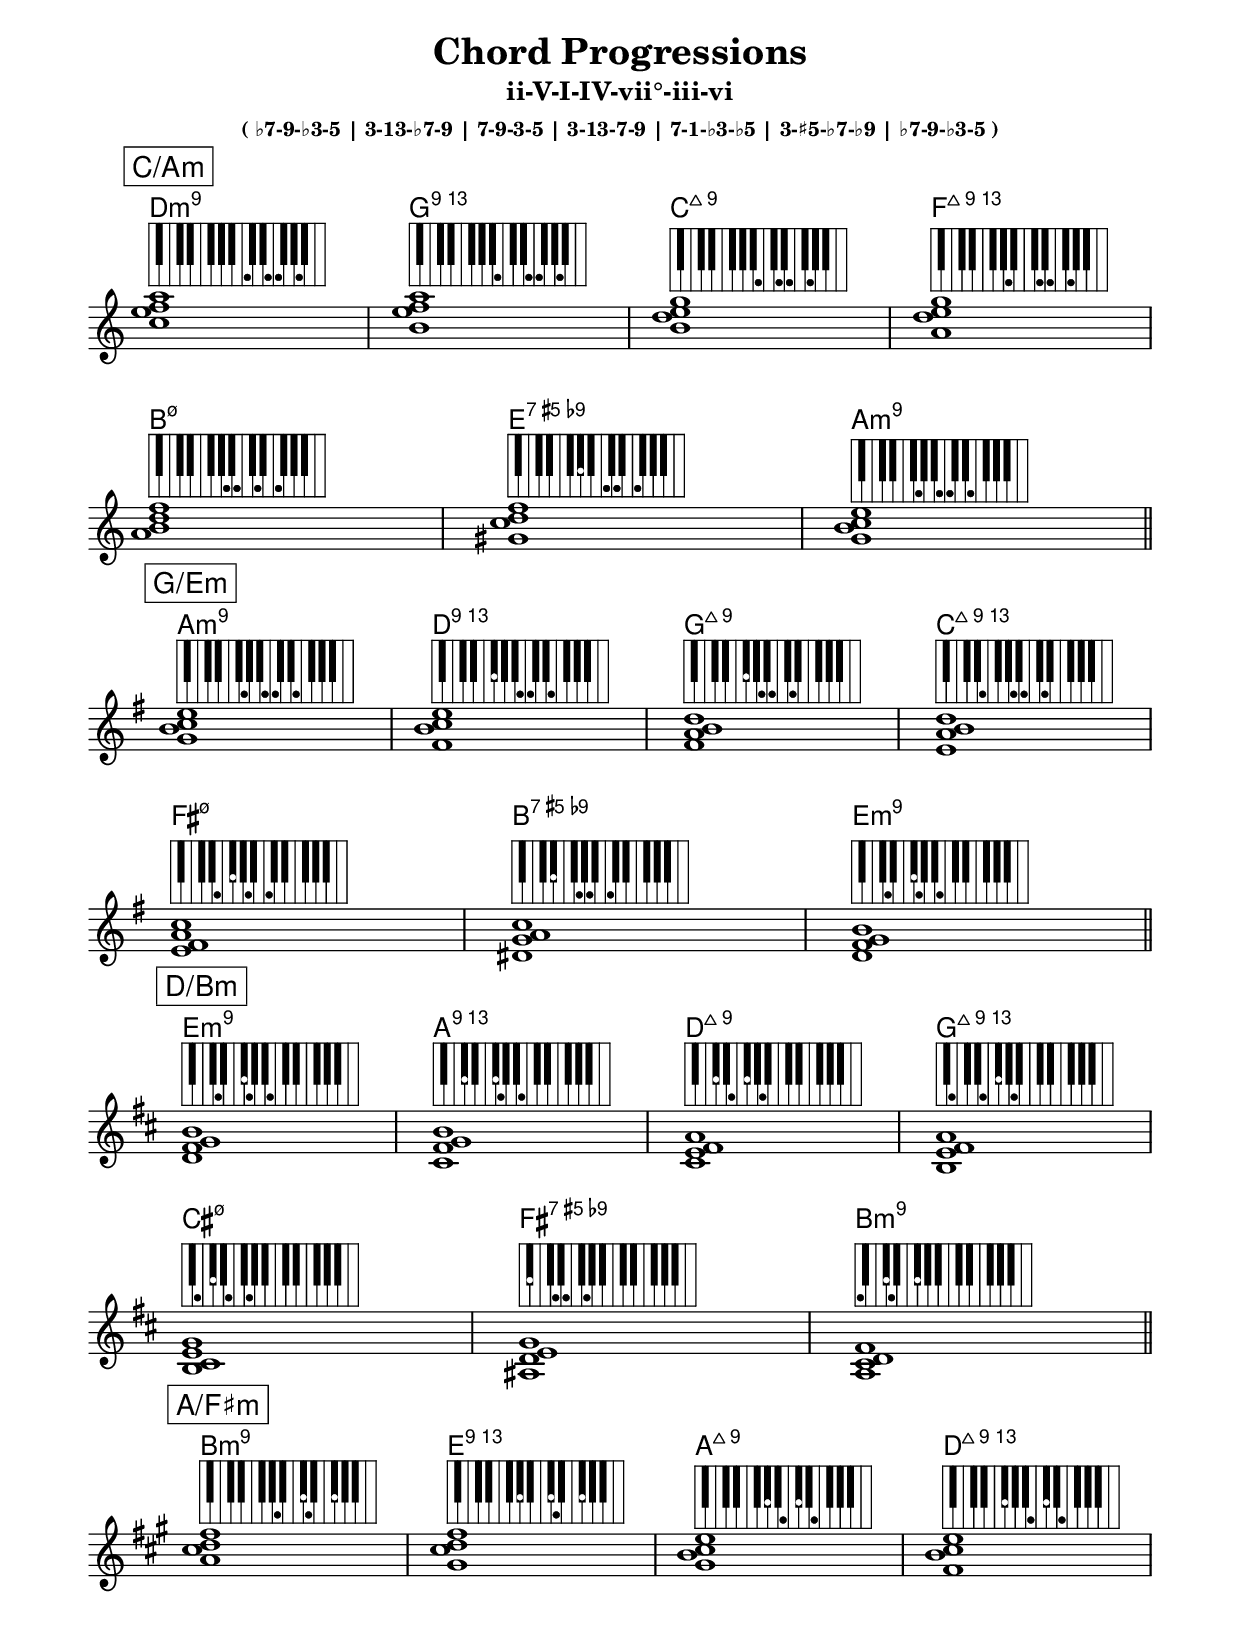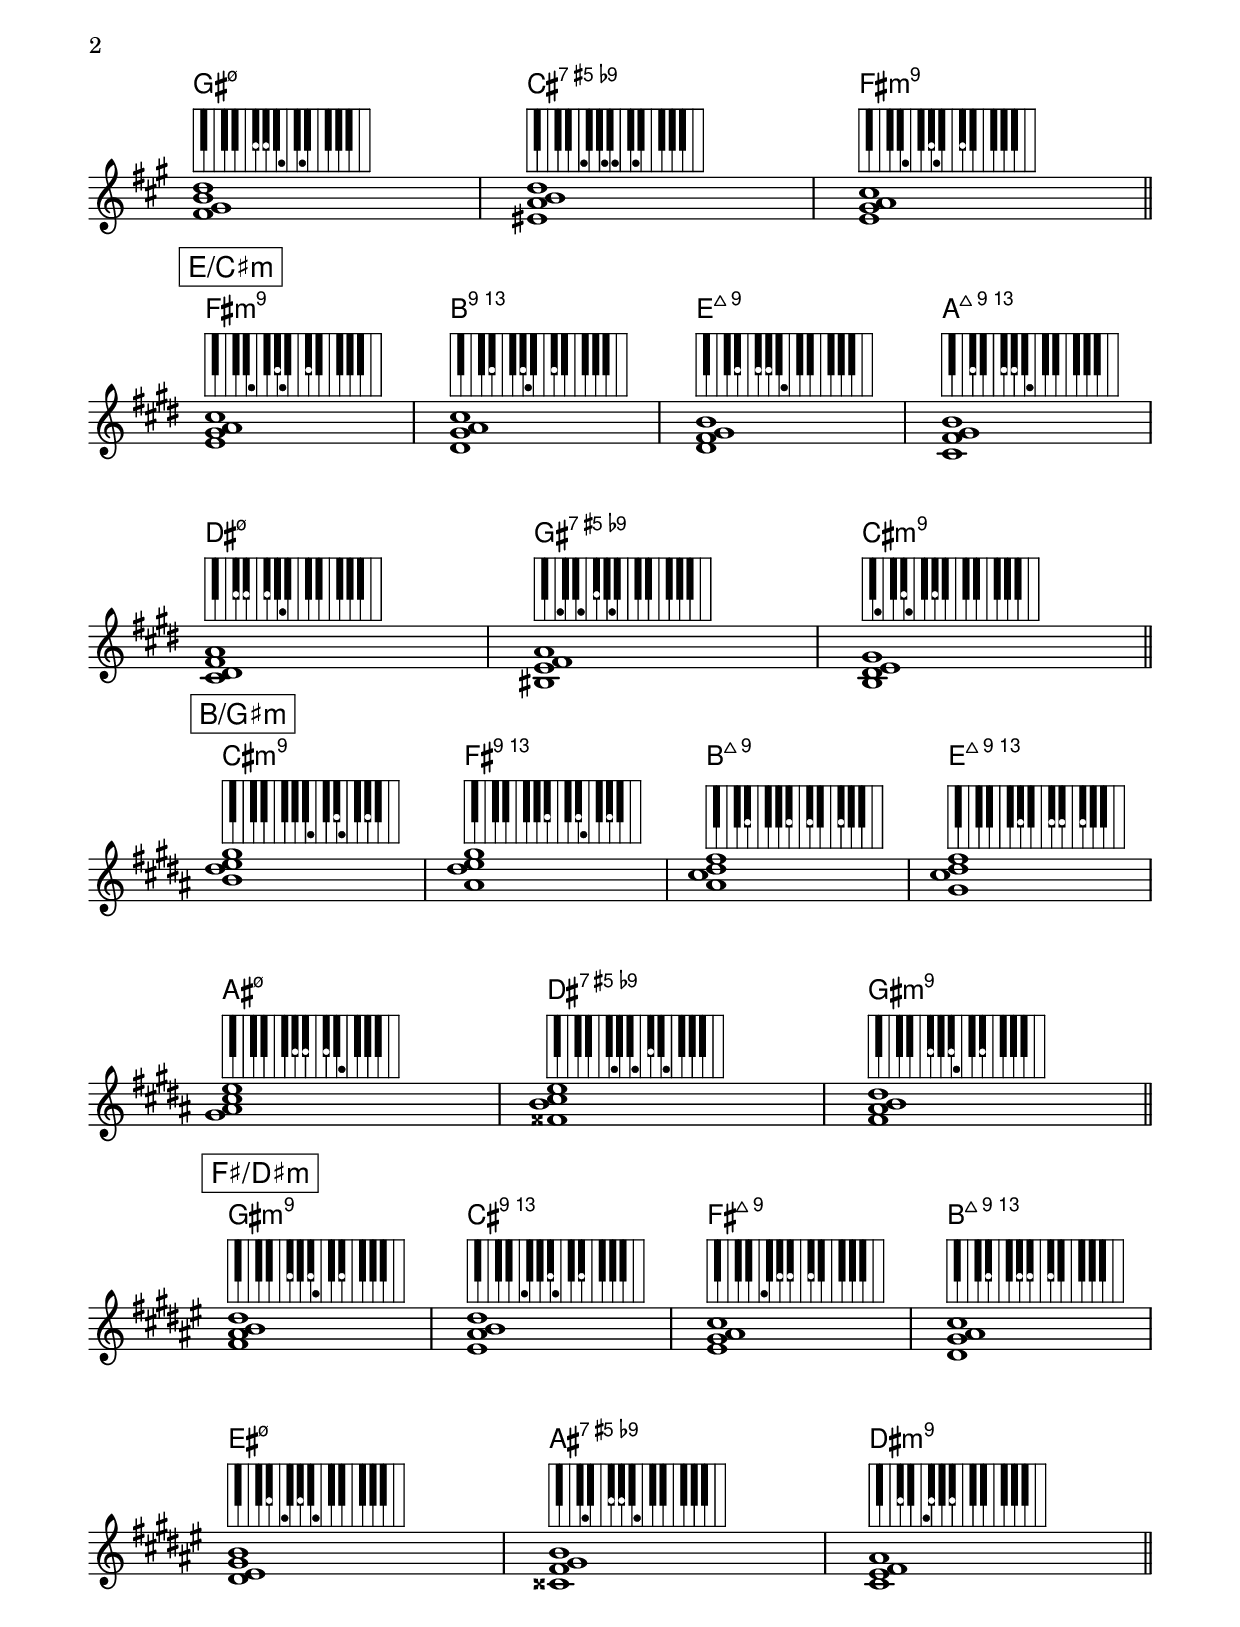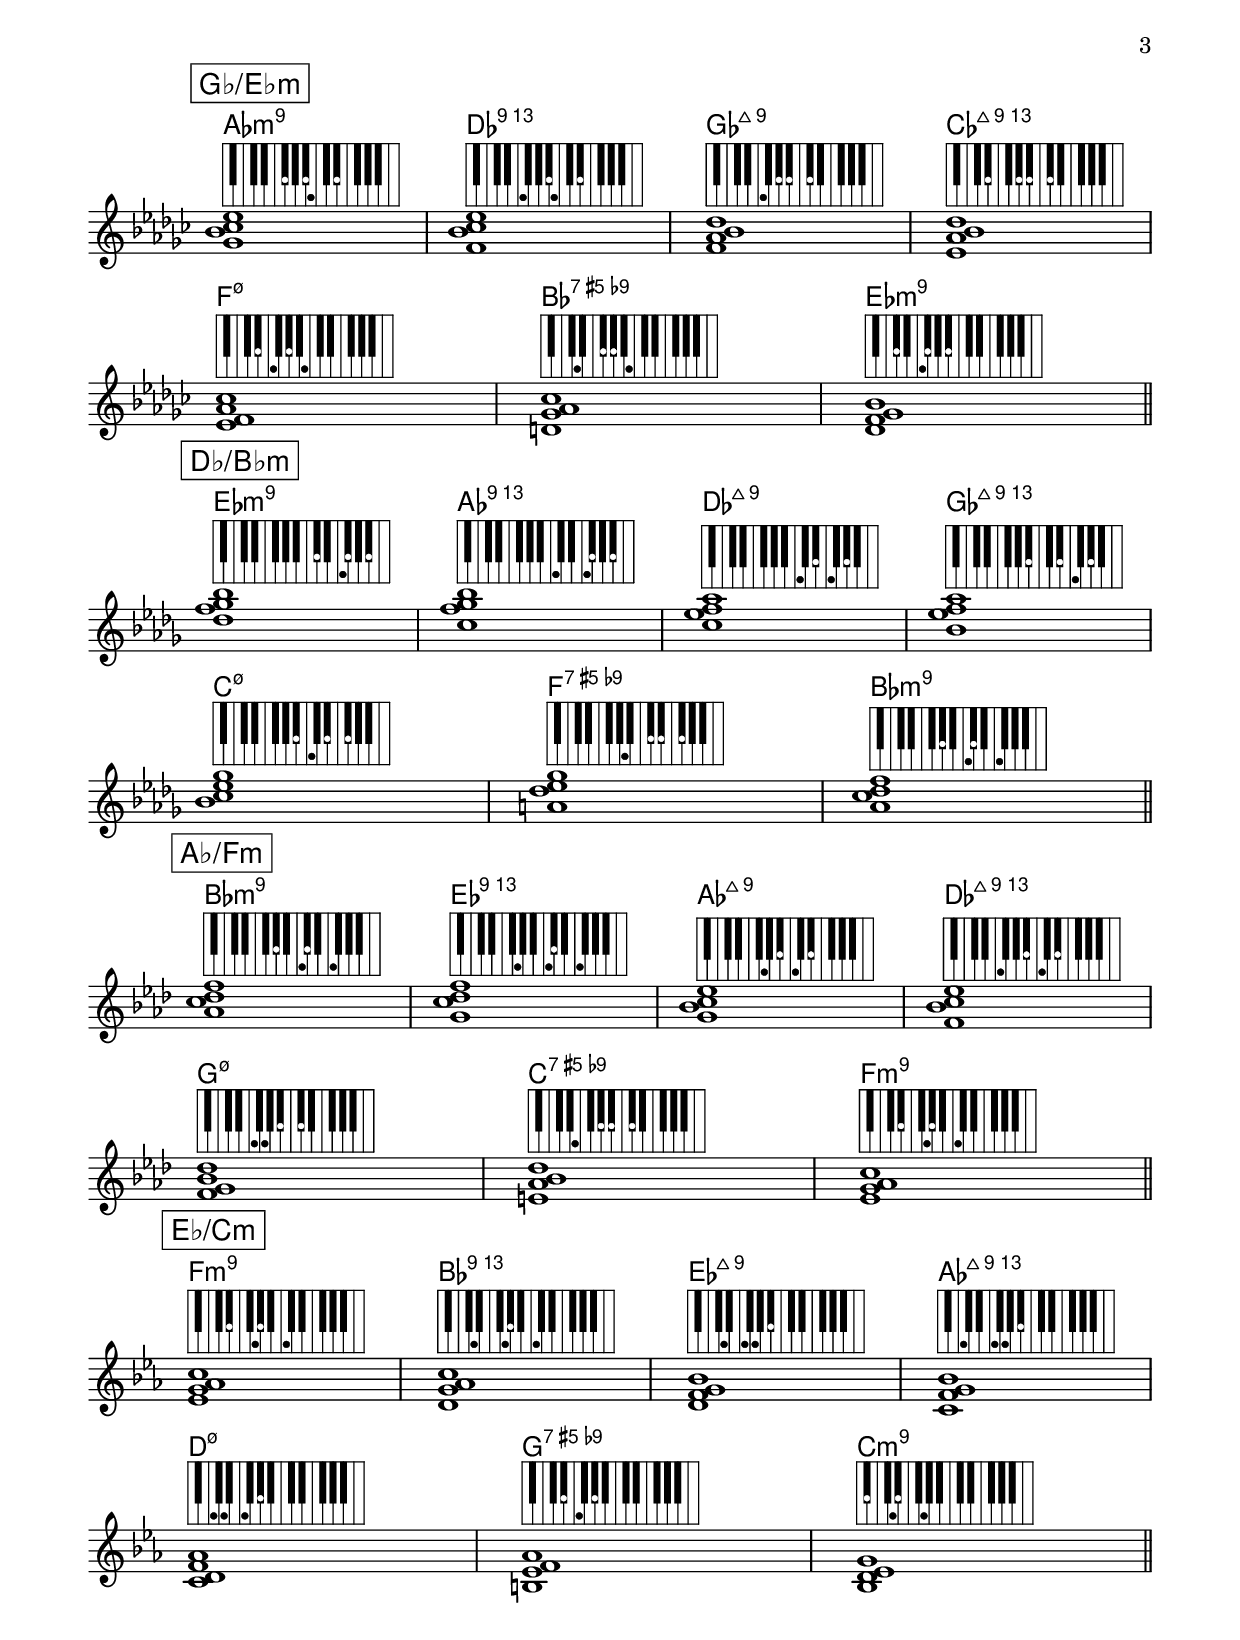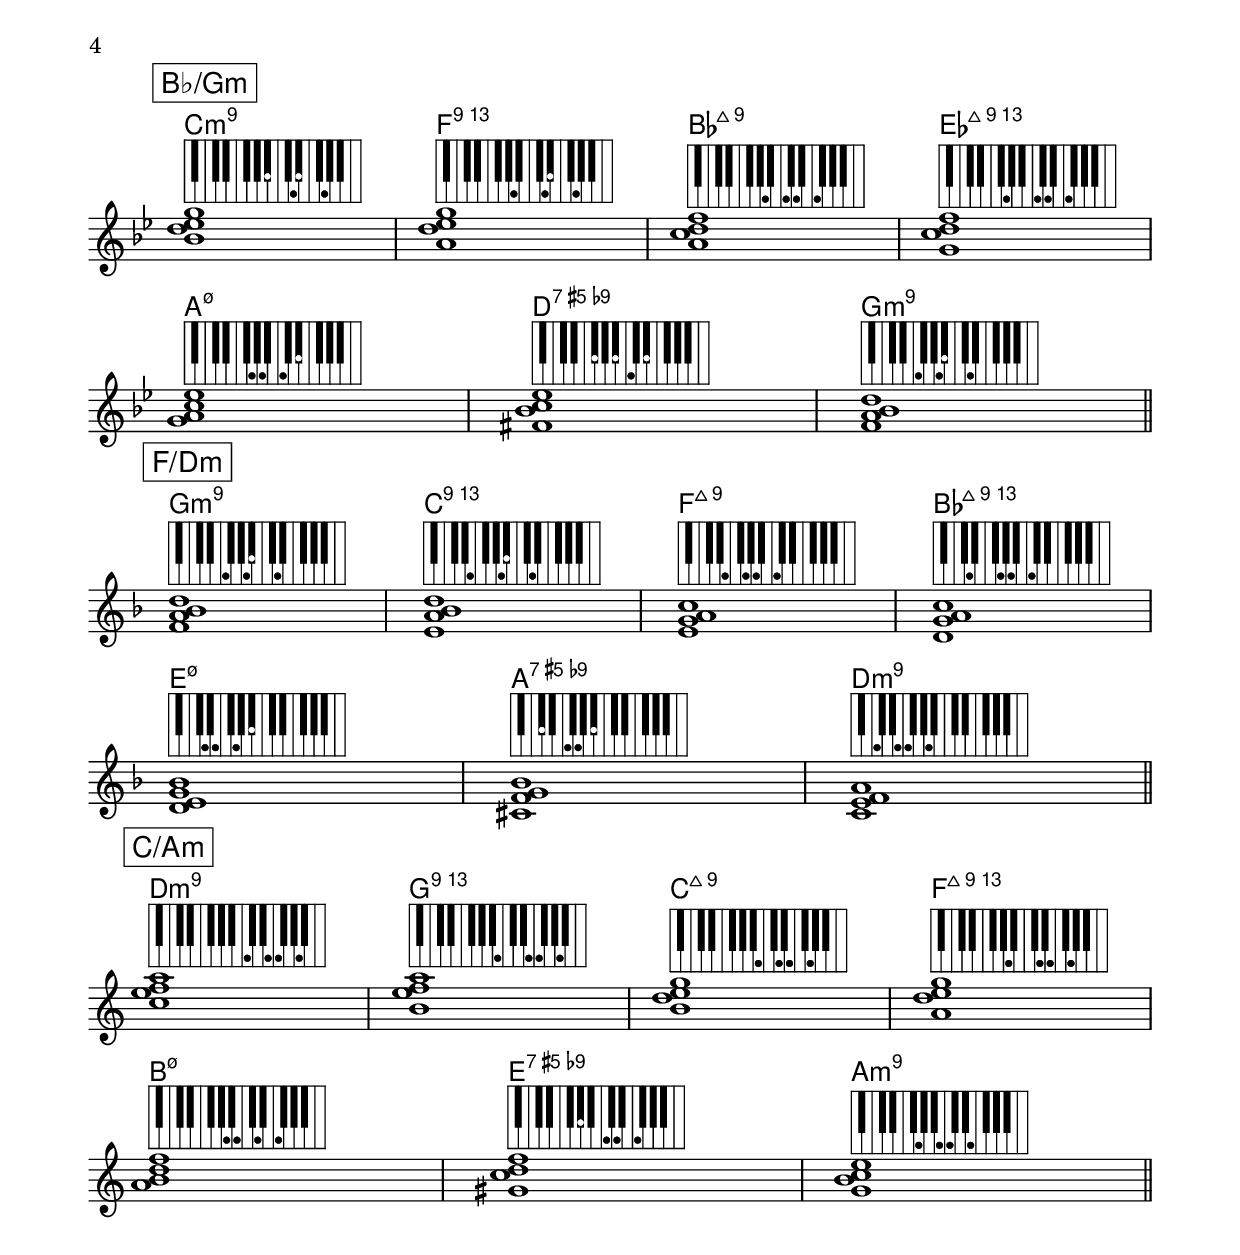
\version "2.18.2"

%% http://lsr.di.unimi.it/LSR/Item?id=791
%% see also http://lilypond.org/doc/v2.18/Documentation/snippets/keyboards


#(define KEY-POS-LIST '(
   (a,   .    1) (ais, .  1.5) (bes, .  1.5)  (b, . 2)   (c   .    3) (cis  .  3.5) (des . 3.5)
   (d    .    4) (dis  .  4.5) (ees  .  4.5) (e   .  5) (f    .    6) (fis  .  6.5) (ges . 6.5)
   (g    .    7) (gis  .  7.5) (aes  .  7.5) (a   .  8) (ais  .  8.5) (bes  .  8.5) (b   .   9)
   (c'   .   10) (cis' . 10.5) (des' . 10.5) (d'  . 11) (dis' . 11.5) (ees' . 11.5) (e'  .  12)
   (f'   .   13) (fis' . 13.5) (ges' . 13.5) (g'  . 14) (gis' . 14.5) (aes' . 14.5) (a'  .  15)
   (ais' . 15.5) (bes' . 15.5) (b'   .   16) (c'' . 17)))

#(define (black-key? num )
   (member num '(ais, bes,
                 cis  des  dis  ees  fis  ges  gis  aes  ais  bes
                 cis' des' dis' ees' fis' ges' gis' aes' ais' bes')) )

#(define (key-to-pos key ypos)
  (let ((keypos (assq key KEY-POS-LIST)))
   (if (not keypos)
    (ly:error (_ "keyboard diagram error - unkown note '~a'") key)
    (cons (- (cdr (assq key KEY-POS-LIST)) 0.5) ypos))))

#(define (make-keys l1 width off height fill)
   (if (null? l1)
       empty-stencil
       (ly:stencil-add
          (ly:stencil-translate
            (make-line-stencil 0.1 0 0 0 height)
             (if fill
               (cons (- (car l1) (/ width 2)) off) ;
               (cons (- (car l1) 1)  off)))
          (make-keys (cdr l1) width off height fill))))

#(define (make-keys-black l1 width off height fill)
   (if (null? l1)
       empty-stencil
       (ly:stencil-add
          (ly:stencil-translate
            (ly:round-filled-box `(0 . ,width) `(0 . ,height) 0)
             (if fill
               (cons (- (car l1) (/ width 2)) off) ;
               (cons (- (car l1) 1)  off)))
          (make-keys-black (cdr l1) width off height fill))))

#(define (make-dot key)
  (if (black-key? key)
    (ly:stencil-in-color
      (ly:stencil-translate (make-circle-stencil  0.27 0 #t) (key-to-pos key 2.5)) 1 1 1)
    (ly:stencil-translate (make-circle-stencil  0.32 0 #t) (key-to-pos key 0.8)) ))

#(define (make-dot-list l1)
   (if (null? l1)
       empty-stencil
       (ly:stencil-add
          (make-dot (car l1))
          (make-dot-list (cdr l1)))))

#(define-markup-command (keys layout props arg1) (list?)
    (ly:stencil-add
      (make-line-stencil 0.1 0 0 17 0)
      (make-line-stencil 0.1 0 6 17 6)
      (make-keys '(1 2 3 4 5 6 7 8 9 10 11 12 13 14 15 16 17 18) 1    0 6 #f)
      (make-keys-black '(1   3 4   6 7 8   10 11    13 14 15   ) 0.65 2 4 #t)
      (make-dot-list arg1 )))



\header {
  title = "Chord Progressions"
  subtitle = "ii-V-I-IV-vii°-iii-vi"
  subsubtitle = "( ♭7-9-♭3-5 | 3-13-♭7-9 | 7-9-3-5 | 3-13-7-9 | 7-1-♭3-♭5 | 3-♯5-♭7-♭9 | ♭7-9-♭3-5 )"
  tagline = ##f
}

\paper {
  top-margin = 1.5\cm
  bottom-margin = 1.5\cm
  left-margin = 1.5\cm
  right-margin = 1.5\cm
}

global = {
  \set Staff.explicitKeySignatureVisibility = #end-of-line-invisible
  %  \set Staff.printKeyCancellation = ##f  %% Doesn't work when changing to C major or A minor.
  \omit Staff.KeyCancellation
  \override Staff.TimeSignature.stencil = ##f
  \override Staff.KeySignature.break-visibility = ##(#f #f #f)
}


chordNames = \chordmode {
  \global

  \key c \major
  d1:m9
  g:13
  c:maj9
  f:maj13
  \key a \minor
  b:m7.5-
  e:aug9-
  a:m9
  \bar "||"

  \key g \major
  a1:m9
  d:13
  g:maj9
  c:maj13
  \key e \minor
  fis:m7.5-
  b:aug9-
  e:m9
  \bar "||"

  \key d \major
  e1:m9
  a:13
  d:maj9
  g:maj13
  \key b \minor
  cis:m7.5-
  fis:aug9-
  b:m9
  \bar "||"

  \key a \major
  b1:m9
  e:13
  a:maj9
  d:maj13
  \key fis \minor
  gis:m7.5-
  cis:aug9-
  fis:m9
  \bar "||"

  \key e \major
  fis1:m9
  b:13
  e:maj9
  a:maj13
  \key cis \minor
  dis:m7.5-
  gis:aug9-
  cis:m9
  \bar "||"

  \key b \major
  cis1:m9
  fis:13
  b:maj9
  e:maj13
  \key gis \minor
  ais:m7.5-
  dis:aug9-
  gis:m9
  \bar "||"

  \key fis \major
  gis1:m9
  cis:13
  fis:maj9
  b:maj13
  \key dis \minor
  eis:m7.5-
  ais:aug9-
  dis:m9
  \bar "||"

%%%%%%%%

  \key ges \major
  as1:m9
  des:13
  ges:maj9
  ces:maj13
  \key es \minor
  f:m7.5-
  bes:aug9-
  es:m9
  \bar "||"

  \key des \major
  es1:m9
  as:13
  des:maj9
  ges:maj13
  \key bes \minor
  c:m7.5-
  f:aug9-
  bes:m9
  \bar "||"

  \key as \major
  bes1:m9
  es:13
  as:maj9
  des:maj13
  \key f \minor
  g:m7.5-
  c:aug9-
  f:m9
  \bar "||"

  \key es \major
  f1:m9
  bes:13
  es:maj9
  as:maj13
  \key c \minor
  d:m7.5-
  g:aug9-
  c:m9
  \bar "||"

  \key bes \major
  c1:m9
  f:13
  bes:maj9
  es:maj13
  \key g \minor
  a:m7.5-
  d:aug9-
  g:m9
  \bar "||"

  \key f \major
  g1:m9
  c:13
  f:maj9
  bes:maj13
  \key d \minor
  e:m7.5-
  a:aug9-
  d:m9
  \bar "||"

  \key c \major
  d1:m9
  g:13
  c:maj9
  f:maj13
  \key a \minor
  b:m7.5-
  e:aug9-
  a:m9
  \bar "||"

}

melody = \relative c'' {
  \global

  \key c \major
  \mark \markup \box \pad-markup #0.5 \sans "C/Am"
  <c e f a>1^\markup\keys #'(c' e' f' a')
  <b e f a>1^\markup\keys #'(b e' f' a')
  <b d e g>1^\markup\keys #'(b d' e' g')
  <a d e g>1^\markup\keys #'(a d' e' g')
  \break
  \key a \minor
  <a b d f>1^\markup\keys #'(a b d' f')
  <gis c d f>1^\markup\keys #'(gis c' d' f')
  <g b c e>1^\markup\keys #'(g b c' e')
  \break

  \key g \major
  \mark \markup \box \pad-markup #0.5 \sans "G/Em"
  <g b c e>1^\markup\keys #'(g b c' e')
  <fis b c e>1^\markup\keys #'(fis b c' e')
  <fis a b d>1^\markup\keys #'(fis a b d')
  <e a b d>1^\markup\keys #'(e a b d')
  \break
  \key e \minor
  <e fis a c>1^\markup\keys #'(e fis a c')
  <dis g a c>1^\markup\keys #'(dis g a c')
  <d fis g b>1^\markup\keys #'(d fis g b)
  \break

  \key d \major
  \mark \markup \box \pad-markup #0.5 \sans "D/Bm"
  <d fis g b>1^\markup\keys #'(d fis g b)
  <cis fis g b>1^\markup\keys #'(cis fis g b)
  <cis e fis a>1^\markup\keys #'(cis e fis a)
  <b e fis a>1^\markup\keys #'(b, e fis a)
  \break
  \key b \minor
  <b cis e g>1^\markup\keys #'(b, cis e g)
  <ais d e g>1^\markup\keys #'(ais, d e g)
  <a cis d fis>1^\markup\keys #'(a, cis d fis)
  \break

  %  \pageBreak

  \key a \major
  \mark \markup \box \pad-markup #0.5 \sans "A/F♯m"
  <a' cis d fis>1^\markup\keys #'(a cis' d' fis')
  <gis cis d fis>1^\markup\keys #'(gis cis' d' fis')
  <gis b cis e>1^\markup\keys #'(gis b cis' e')
  <fis b cis e>1^\markup\keys #'(fis b cis' e')
  \break
  \key fis \minor
  <fis gis b d>1^\markup\keys #'(fis gis b d')
  <eis a b d>1^\markup\keys #'(f a b d')
  <e gis a cis>1^\markup\keys #'(e gis a cis')
  \break

  \key e \major
  \mark \markup \box \pad-markup #0.5 \sans "E/C♯m"
  <e gis a cis>1^\markup\keys #'(e gis a cis')
  <dis gis a cis>1^\markup\keys #'(dis gis a cis')
  <dis fis gis b>1^\markup\keys #'(dis fis gis b)
  <cis fis gis b>1^\markup\keys #'(cis fis gis b)
  \break
  \key cis \minor
  <cis dis fis a>1^\markup\keys #'(cis dis fis a)
  <bis e fis a>1^\markup\keys #'(c e fis a)
  <b dis e gis>1^\markup\keys #'(b, dis e gis)
  \break

  \key b \major
  \mark \markup \box \pad-markup #0.5 \sans "B/G♯m"
  <b' dis e gis>1^\markup\keys #'(b dis' e' gis')
  <ais dis e gis>1^\markup\keys #'(ais dis' e' gis')
  <ais cis dis fis>1^\markup\keys #'(ais cis' dis fis')
  <gis cis dis fis>1^\markup\keys #'(gis cis' dis' fis')
  \break
  \key gis \minor
  <gis ais cis e>1^\markup\keys #'(gis ais cis' e')
  <fisis b cis e>1^\markup\keys #'(g b cis' e')
  <fis ais b dis>1^\markup\keys #'(fis ais b dis')
  \break

  %  \pageBreak

  \key fis \major
  \mark \markup \box \pad-markup #0.5 \sans "F♯/D♯m"
  <fis ais b dis>1^\markup\keys #'(fis ais b dis')
  <eis ais b dis>1^\markup\keys #'(f ais b dis')
  <eis gis ais cis>1^\markup\keys #'(f gis ais cis')
  <dis gis ais cis>1^\markup\keys #'(dis gis ais cis')
  \break
  \key dis \minor
  <dis eis gis b>1^\markup\keys #'(dis f gis b)
  <cisis fis gis b>1^\markup\keys #'(d fis gis b)
  <cis eis fis ais>1^\markup\keys #'(cis f fis ais)
  \break

  %  \pageBreak

  \key ges \major
  \mark \markup \box \pad-markup #0.5 \sans "G♭/E♭m"
  <ges' bes ces es>1^\markup\keys #'(ges bes b ees')
  <f bes ces es>1^\markup\keys #'(f bes b ees')
  <f as bes des>1^\markup\keys #'(f aes bes des')
  <es as bes des>1^\markup\keys #'(ees aes bes des')
  \break
  \key es \minor
  <es f as ces>1^\markup\keys #'(ees f aes b)
  <d ges as ces>1^\markup\keys #'(d ges aes b)
  <des f ges bes>1^\markup\keys #'(des f ges bes)
  \break

  \key des \major
  \mark \markup \box \pad-markup #0.5 \sans "D♭/B♭m"
  <des' f ges bes>1^\markup\keys #'(des' f' ges' bes')
  <c f ges bes>1^\markup\keys #'(c' f' ges' bes')
  <c es f as>1^\markup\keys #'(c' ees' f' aes')
  <bes es f as>1^\markup\keys #'(bes ees' f' aes')
  \break
  \key bes \minor
  <bes c es ges>1^\markup\keys #'(bes c' ees' ges')
  <a des es ges>1^\markup\keys #'(a des' ees' ges')
  <as c des f>1^\markup\keys #'(aes c' des' f')
  \break

  \key as \major
  \mark \markup \box \pad-markup #0.5 \sans "A♭/Fm"
  <as c des f>1^\markup\keys #'(aes c' des' f')
  <g c des f>1^\markup\keys #'(g c' des' f')
  <g bes c es>1^\markup\keys #'(g bes c' ees')
  <f bes c es>1^\markup\keys #'(f bes c' ees')
  \break
  \key f \minor
  <f g bes des>1^\markup\keys #'(f g bes des')
  <e as bes des>1^\markup\keys #'(e aes bes des')
  <es g as c>1^\markup\keys #'(ees g aes c')
  \break

  \key es \major
  \mark \markup \box \pad-markup #0.5 \sans "E♭/Cm"
  <es g as c>1^\markup\keys #'(ees g aes c')
  <d g as c>1^\markup\keys #'(d g aes c')
  <d f g bes>1^\markup\keys #'(d f g bes)
  <c f g bes>1^\markup\keys #'(c f g bes)
  \break
  \key c \minor
  <c d f as>1^\markup\keys #'(c d f aes)
  <b es f as>1^\markup\keys #'(ees f aes)
  <bes d es g>1^\markup\keys #'(bes, d ees g)
  \break

  \key bes \major
  \mark \markup \box \pad-markup #0.5 \sans "B♭/Gm"
  <bes' d es g>1^\markup\keys #'(bes d' ees' g')
  <a d es g>1^\markup\keys #'(a d' ees' g')
  <a c d f>1^\markup\keys #'(a c' d' f')
  <g c d f>1^\markup\keys #'(g c' d' f')
  \break
  \key g \minor
  <g a c es>1^\markup\keys #'(g a c' ees')
  <fis bes c es>1^\markup\keys #'(fis bes c' ees')
  <f a bes d>1^\markup\keys #'(f a bes d')
  \break

  \key f \major
  \mark \markup \box \pad-markup #0.5 \sans "F/Dm"
  <f a bes d>1^\markup\keys #'(f a bes d')
  <e a bes d>1^\markup\keys #'(e a bes d')
  <e g a c>1^\markup\keys #'(e g a c')
  <d g a c>1^\markup\keys #'(d g a c')
  \break
  \key d \minor
  <d e g bes>1^\markup\keys #'(d e g bes)
  <cis f g bes>1^\markup\keys #'(cis f g bes)
  <c e f a>1^\markup\keys #'(c e f a)
  \break

  \key c \major
  \mark \markup \box \pad-markup #0.5 \sans "C/Am"
  <c' e f a>1^\markup\keys #'(c' e' f' a')
  <b e f a>1^\markup\keys #'(b e' f' a')
  <b d e g>1^\markup\keys #'(b d' e' g')
  <a d e g>1^\markup\keys #'(a d' e' g')
  \break
  \key a \minor
  <a b d f>1^\markup\keys #'(a b d' f')
  <gis c d f>1^\markup\keys #'(gis c' d' f')
  <g b c e>1^\markup\keys #'(g b c' e')
  \break

}


\score {
  <<
    \new ChordNames \chordNames
    \new Staff { \melody }
  >>
  \layout {
    indent = #0
    \context {
      \Score
      \omit BarNumber
    }
  }
  \midi { }
}
